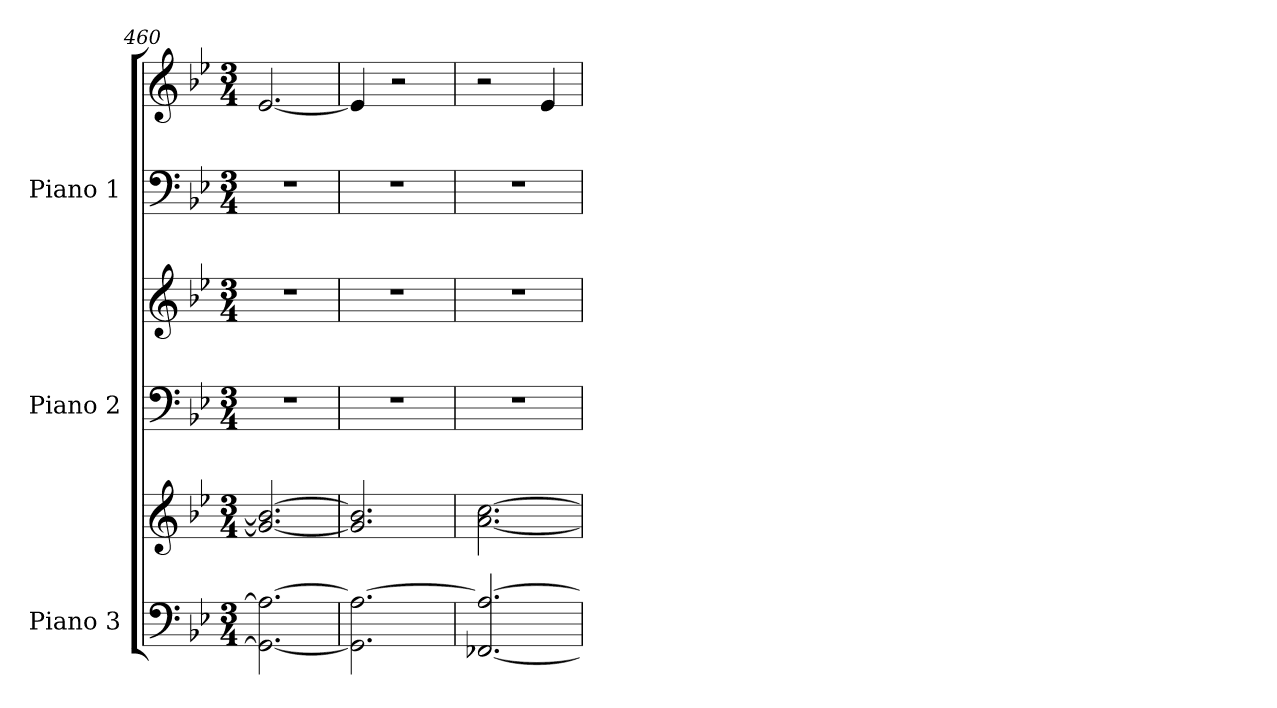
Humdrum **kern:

**kern	**kern	**kern	**kern	**kern	**kern
*part3	*part3	*part2	*part2	*part1	*part1
*staff6	*staff5	*staff4	*staff3	*staff2	*staff1
*I"Piano 3	*	*I"Piano 2	*	*I"Piano 1	*
*I'Pno. 3	*	*I'Pno. 2	*	*I'Pno. 1	*
*clefF4	*clefG2	*clefF4	*clefG2	*clefF4	*clefG2
*k[b-e-]	*k[b-e-]	*k[b-e-]	*k[b-e-]	*k[b-e-]	*k[b-e-]
*M3/4	*M3/4	*M3/4	*M3/4	*M3/4	*M3/4
=460	=460	=460	=460	=460	=460
2.GG\_ 2.A-\_	2.g/_ 2.b-/_	2.r	2.r	2.r	[2.e-/
=461	=461	=461	=461	=461	=461
2.GG\] 2.A-\_	2.g/] 2.b-/]	2.r	2.r	2.r	4e-/]
.	.	.	.	.	2r
!!LO:LB:g=z
=462	=462	=462	=462	=462	=462
[2.FF-X/ 2.A-/_	[2.a\ [2.cc\	2.r	2.r	2.r	2r
.	.	.	.	.	4e-/
=	=	=	=	=	=
*-	*-	*-	*-	*-	*-
